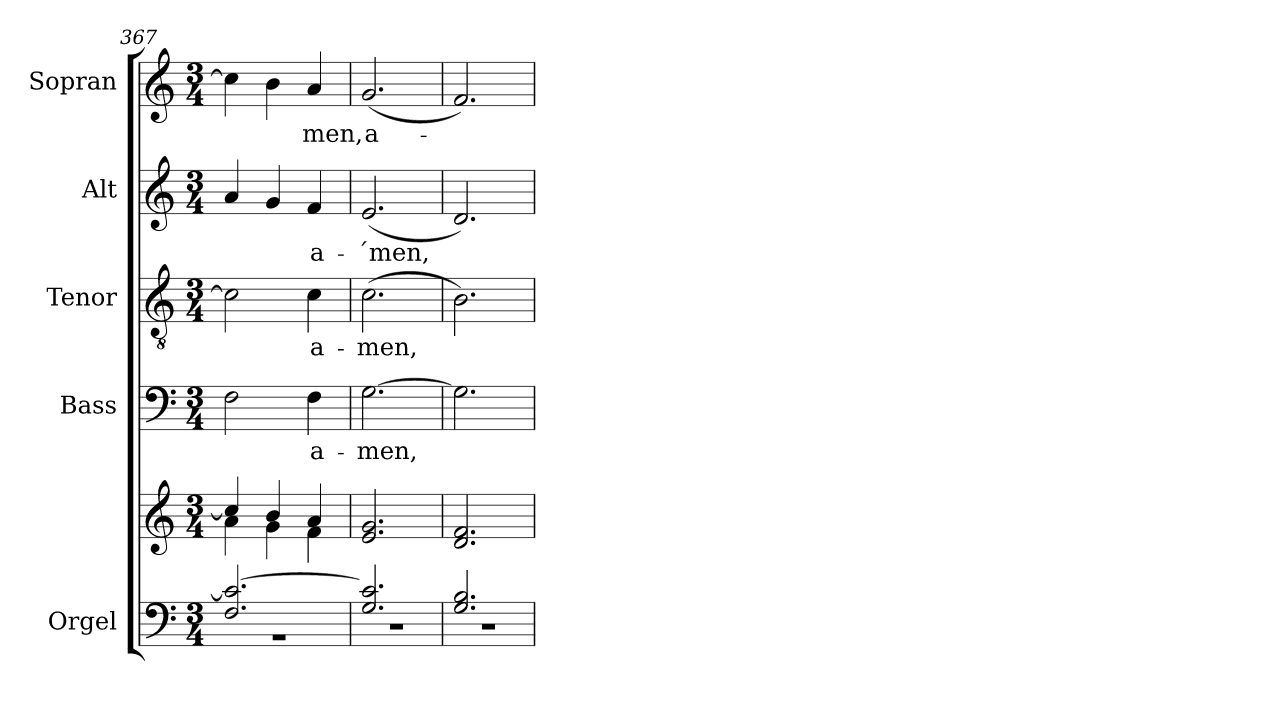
**kern	**kern	**kern	**text	**kern	**text	**kern	**text	**kern	**text
*part5	*part5	*part4	*part4	*part3	*part3	*part2	*part2	*part1	*part1
*staff6	*staff5	*staff4	*staff4	*staff3	*staff3	*staff2	*staff2	*staff1	*staff1
*I"Orgel	*	*I"Bass	*	*I"Tenor	*	*I"Alt	*	*I"Sopran	*
*I'Org.	*	*I'B.	*	*I'T.	*	*I'A.	*	*I'S.	*
*clefF4	*clefG2	*clefF4	*	*clefGv2	*	*clefG2	*	*clefG2	*
*k[]	*k[]	*k[]	*	*k[]	*	*k[]	*	*k[]	*
*C:	*C:	*C:	*	*C:	*	*C:	*	*C:	*
*M3/4	*M3/4	*M3/4	*	*M3/4	*	*M3/4	*	*M3/4	*
=367	=367	=367	=367	=367	=367	=367	=367	=367	=367
*^	*	*	*	*	*	*	*	*	*
!	!LO:N:vis=1	!	!	!	!	!	!	!	!	!
*	*	*^	*	*	*	*	*	*	*	*
2.F/ 2.c/_	2.r	4cc/]	4a\	2F\	.	2c\]	.	4a/	.	4cc\]	.
.	.	4b/	4g\	.	.	.	.	4g/	.	4b\	.
!	!	!	!	!	!LO:LY:b	!	!LO:LY:b	!	!LO:LY:b	!	!LO:LY:b
.	.	4a/	4f\	4F\	a-	4c\	a-	4f/	a-	4a/	-men,
!!LO:LB:g=z
=368	=368	=368	=368	=368	=368	=368	=368	=368	=368	=368	=368
!	!LO:N:vis=1	!	!	!	!LO:LY:b	!	!LO:LY:b	!	!LO:LY:b	!	!LO:LY:b
*	*	*v	*v	*	*	*	*	*	*	*	*
2.G/ 2.c/]	2.r	2.e/ 2.g/	[2.G\	-men,	(>2.c\	-men,	(<2.e/	-´men,	(<2.g/	a-
=369	=369	=369	=369	=369	=369	=369	=369	=369	=369	=369
!	!LO:N:vis=1	!	!	!	!	!	!	!	!	!
2.G/ 2.B/	2.r	2.d/ 2.f/	2.G\]	.	2.B\)	.	2.d/)	.	2.f/)	.
*v	*v	*	*	*	*	*	*	*	*	*
=	=	=	=	=	=	=	=	=	=
*-	*-	*-	*-	*-	*-	*-	*-	*-	*-
